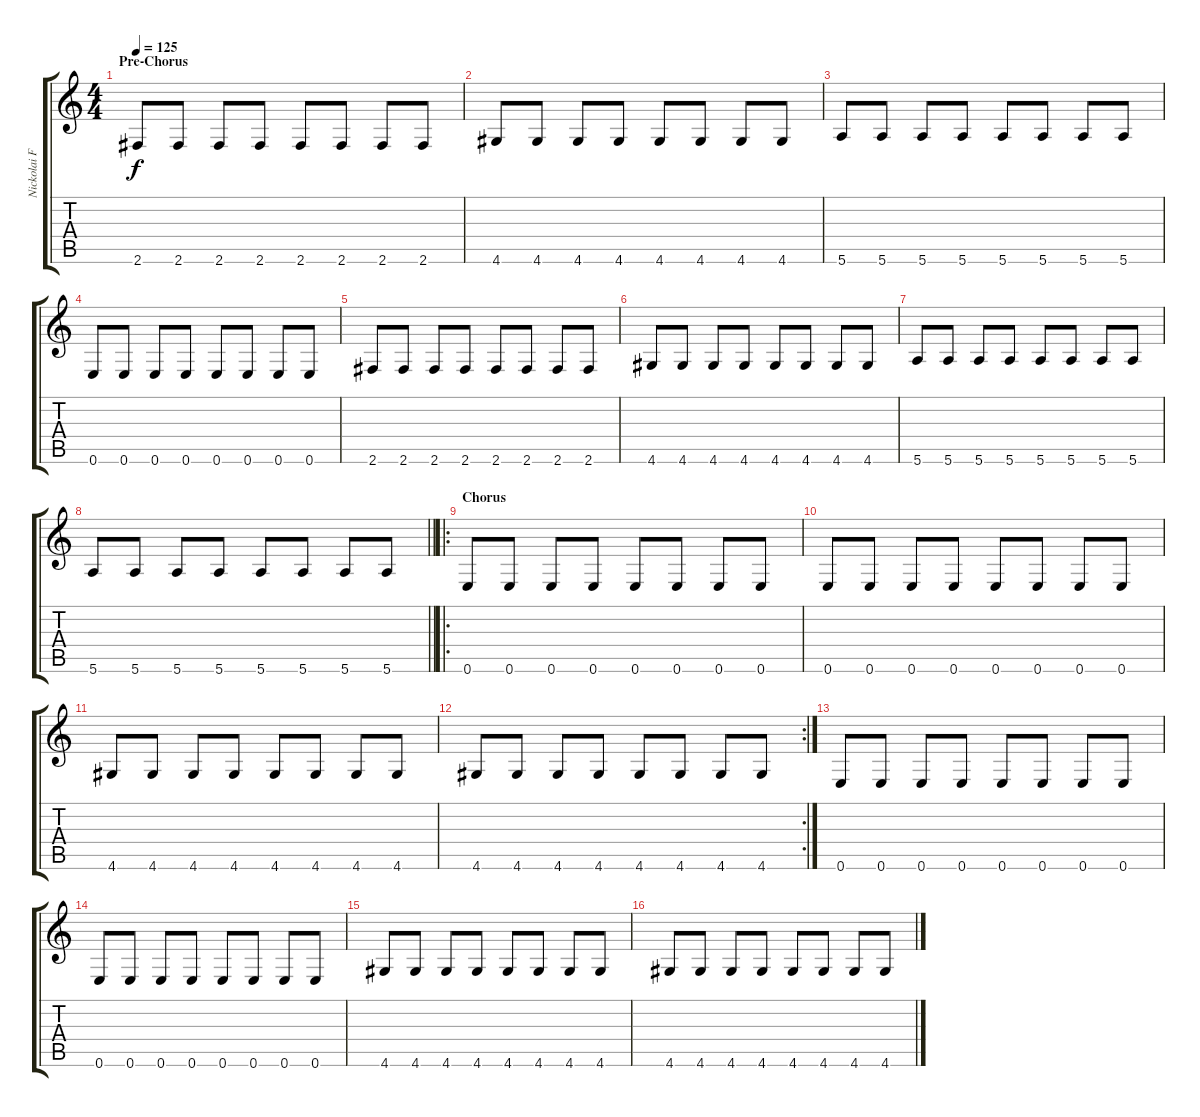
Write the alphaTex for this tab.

\track ("Nickolai Fraiture" "Nickolai F") {instrument electricbassfinger}
\staff {score tabs}
\tuning (E4 B3 G3 D3 A2 E2) {hide}
\ts (4 4)
\section ("" "Pre-Chorus")
\tempo 125
\clef g2
\ks c
2.6.8{dy f} 2.6.8 2.6.8 2.6.8 2.6.8 2.6.8 2.6.8 2.6.8 |
4.6.8 4.6.8 4.6.8 4.6.8 4.6.8 4.6.8 4.6.8 4.6.8 |
5.6.8 5.6.8 5.6.8 5.6.8 5.6.8 5.6.8 5.6.8 5.6.8 |
0.6.8 0.6.8 0.6.8 0.6.8 0.6.8 0.6.8 0.6.8 0.6.8 |
2.6.8 2.6.8 2.6.8 2.6.8 2.6.8 2.6.8 2.6.8 2.6.8 |
4.6.8 4.6.8 4.6.8 4.6.8 4.6.8 4.6.8 4.6.8 4.6.8 |
5.6.8 5.6.8 5.6.8 5.6.8 5.6.8 5.6.8 5.6.8 5.6.8 |
\barLineRight lightlight
5.6.8 5.6.8 5.6.8 5.6.8 5.6.8 5.6.8 5.6.8 5.6.8 |
\ro
\section ("" "Chorus")
0.6.8 0.6.8 0.6.8 0.6.8 0.6.8 0.6.8 0.6.8 0.6.8 |
0.6.8 0.6.8 0.6.8 0.6.8 0.6.8 0.6.8 0.6.8 0.6.8 |
4.6.8 4.6.8 4.6.8 4.6.8 4.6.8 4.6.8 4.6.8 4.6.8 |
\rc 2
4.6.8 4.6.8 4.6.8 4.6.8 4.6.8 4.6.8 4.6.8 4.6.8 |
0.6.8 0.6.8 0.6.8 0.6.8 0.6.8 0.6.8 0.6.8 0.6.8 |
0.6.8 0.6.8 0.6.8 0.6.8 0.6.8 0.6.8 0.6.8 0.6.8 |
4.6.8 4.6.8 4.6.8 4.6.8 4.6.8 4.6.8 4.6.8 4.6.8 |
4.6.8 4.6.8 4.6.8 4.6.8 4.6.8 4.6.8 4.6.8 4.6.8
